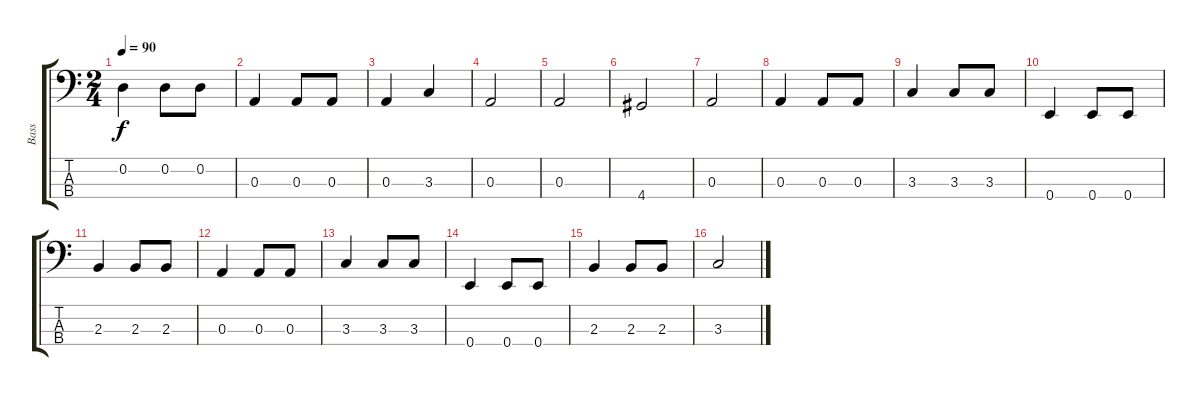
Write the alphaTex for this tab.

\track ("Bass" "Bass") {instrument electricbasspick}
\staff {score tabs}
\tuning (G2 D2 A1 E1) {hide}
\ts (2 4)
\tempo 90
\clef f4
\ks c
0.2.4{dy f} 0.2.8 0.2.8 |
0.3.4 0.3.8 0.3.8 |
0.3.4 3.3.4 |
0.3.2 |
0.3.2 |
4.4.2 |
0.3.2 |
0.3.4 0.3.8 0.3.8 |
3.3.4 3.3.8 3.3.8 |
0.4.4 0.4.8 0.4.8 |
2.3.4 2.3.8 2.3.8 |
0.3.4 0.3.8 0.3.8 |
3.3.4 3.3.8 3.3.8 |
0.4.4 0.4.8 0.4.8 |
2.3.4 2.3.8 2.3.8 |
3.3.2
